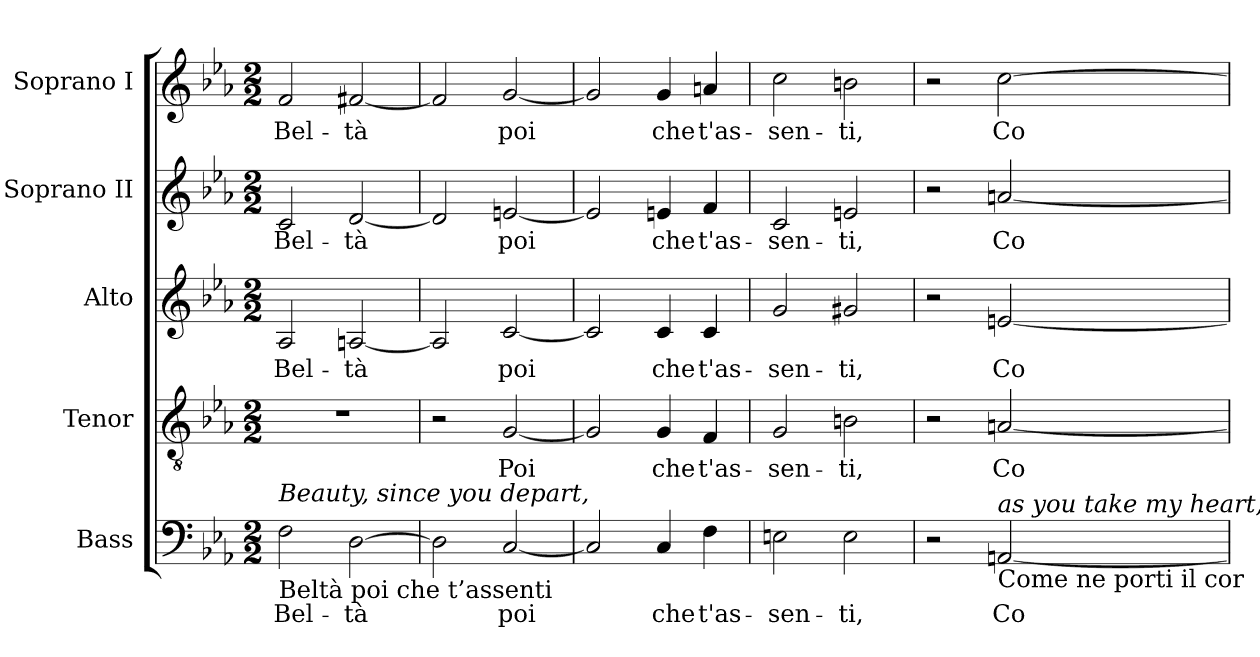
**kern	**text	**kern	**text	**kern	**text	**kern	**text	**kern	**text
*part5	*part5	*part4	*part4	*part3	*part3	*part2	*part2	*part1	*part1
*staff5	*staff5	*staff4	*staff4	*staff3	*staff3	*staff2	*staff2	*staff1	*staff1
*I"Bass	*	*I"Tenor	*	*I"Alto	*	*I"Soprano II	*	*I"Soprano I	*
*I'B.	*	*I'T.	*	*I'A.	*	*I'S. II	*	*I'S. I	*
!!LO:PB:g=z
*clefF4	*	*clefGv2	*	*clefG2	*	*clefG2	*	*clefG2	*
*	*	*ITrd7c12	*	*	*	*	*	*	*
*k[b-e-a-]	*	*k[b-e-a-]	*	*k[b-e-a-]	*	*k[b-e-a-]	*	*k[b-e-a-]	*
*E-:	*	*E-:	*	*E-:	*	*E-:	*	*E-:	*
*M2/2	*	*M2/2	*	*M2/2	*	*M2/2	*	*M2/2	*
=1	=1	=1	=1	=1	=1	=1	=1	=1	=1
!	!LO:LY:b:color=#000000	!	!	!	!	!	!	!	!
!	!	!	!	!	!LO:LY:b:color=#000000	!	!	!	!
!	!	!	!	!	!	!	!LO:LY:b:color=#000000	!	!
!LO:TX:b:t=Beltà poi che t’assenti	!	!	!	!	!	!	!	!	!
!LO:TX:i:t=Beauty, since you depart,	!	!	!	!	!	!	!	!	!
!	!	!	!	!	!	!	!	!	!LO:LY:b:color=#000000
2Fi\	Bel-	1r	.	2A-i/	Bel-	2ci/	Bel-	2fi/	Bel-
!	!LO:LY:b:color=#000000	!	!	!	!	!	!	!	!
!	!	!	!	!	!LO:LY:b:color=#000000	!	!	!	!
!	!	!	!	!	!	!	!LO:LY:b:color=#000000	!	!
!	!	!	!	!	!	!	!	!	!LO:LY:b:color=#000000
[>2Di\	-tà	.	.	[<2Ani/	-tà	[<2di/	-tà	[<2f#Xi/	-tà
=2	=2	=2	=2	=2	=2	=2	=2	=2	=2
2Di\]	.	2r	.	2Ai/]	.	2di/]	.	2f#i/]	.
!	!LO:LY:b:color=#000000	!	!	!	!	!	!	!	!
!	!	!	!LO:LY:b:color=#000000	!	!	!	!	!	!
!	!	!	!	!	!LO:LY:b:color=#000000	!	!	!	!
!	!	!	!	!	!	!	!LO:LY:b:color=#000000	!	!
!	!	!	!	!	!	!	!	!	!LO:LY:b:color=#000000
[<2Ci/	poi	[<2GGi/	Poi	[<2ci/	poi	[<2eni/	poi	[<2gi/	poi
=3	=3	=3	=3	=3	=3	=3	=3	=3	=3
2Ci/]	.	2GGi/]	.	2ci/]	.	2ei/]	.	2gi/]	.
!	!LO:LY:b:color=#000000	!	!	!	!	!	!	!	!
!	!	!	!LO:LY:b:color=#000000	!	!	!	!	!	!
!	!	!	!	!	!LO:LY:b:color=#000000	!	!	!	!
!	!	!	!	!	!	!	!LO:LY:b:color=#000000	!	!
!	!	!	!	!	!	!	!	!	!LO:LY:b:color=#000000
4Ci/	che	4GGi/	che	4ci/	che	4eni/	che	4gi/	che
!	!LO:LY:b:color=#000000	!	!	!	!	!	!	!	!
!	!	!	!LO:LY:b:color=#000000	!	!	!	!	!	!
!	!	!	!	!	!LO:LY:b:color=#000000	!	!	!	!
!	!	!	!	!	!	!	!LO:LY:b:color=#000000	!	!
!	!	!	!	!	!	!	!	!	!LO:LY:b:color=#000000
4Fi\	t'as-	4FFi/	t'as-	4ci/	t'as-	4fi/	t'as-	4ani/	t'as-
=4	=4	=4	=4	=4	=4	=4	=4	=4	=4
!	!LO:LY:b:color=#000000	!	!	!	!	!	!	!	!
!	!	!	!LO:LY:b:color=#000000	!	!	!	!	!	!
!	!	!	!	!	!LO:LY:b:color=#000000	!	!	!	!
!	!	!	!	!	!	!	!LO:LY:b:color=#000000	!	!
!	!	!	!	!	!	!	!	!	!LO:LY:b:color=#000000
2Eni\	-sen-	2GGi/	-sen-	2gi/	-sen-	2ci/	-sen-	2cci\	-sen-
!	!LO:LY:b:color=#000000	!	!	!	!	!	!	!	!
!	!	!	!LO:LY:b:color=#000000	!	!	!	!	!	!
!	!	!	!	!	!LO:LY:b:color=#000000	!	!	!	!
!	!	!	!	!	!	!	!LO:LY:b:color=#000000	!	!
!	!	!	!	!	!	!	!	!	!LO:LY:b:color=#000000
2Ei\	-ti,	2BBni\	-ti,	2g#Xi/	-ti,	2eni/	-ti,	2bni\	-ti,
=5	=5	=5	=5	=5	=5	=5	=5	=5	=5
2r	.	2r	.	2r	.	2r	.	2r	.
!	!LO:LY:b:color=#000000	!	!	!	!	!	!	!	!
!	!	!	!LO:LY:b:color=#000000	!	!	!	!	!	!
!	!	!	!	!	!LO:LY:b:color=#000000	!	!	!	!
!	!	!	!	!	!	!	!LO:LY:b:color=#000000	!	!
!LO:TX:b:t=Come ne porti il cor	!	!	!	!	!	!	!	!	!
!LO:TX:i:t=as you take my heart,	!	!	!	!	!	!	!	!	!
!	!	!	!	!	!	!	!	!	!LO:LY:b:color=#000000
[<2AAni/	Co-	[<2AAni/	Co-	[<2eni/	Co-	[<2ani/	Co-	[>2cci\	Co-
=	=	=	=	=	=	=	=	=	=
*-	*-	*-	*-	*-	*-	*-	*-	*-	*-
